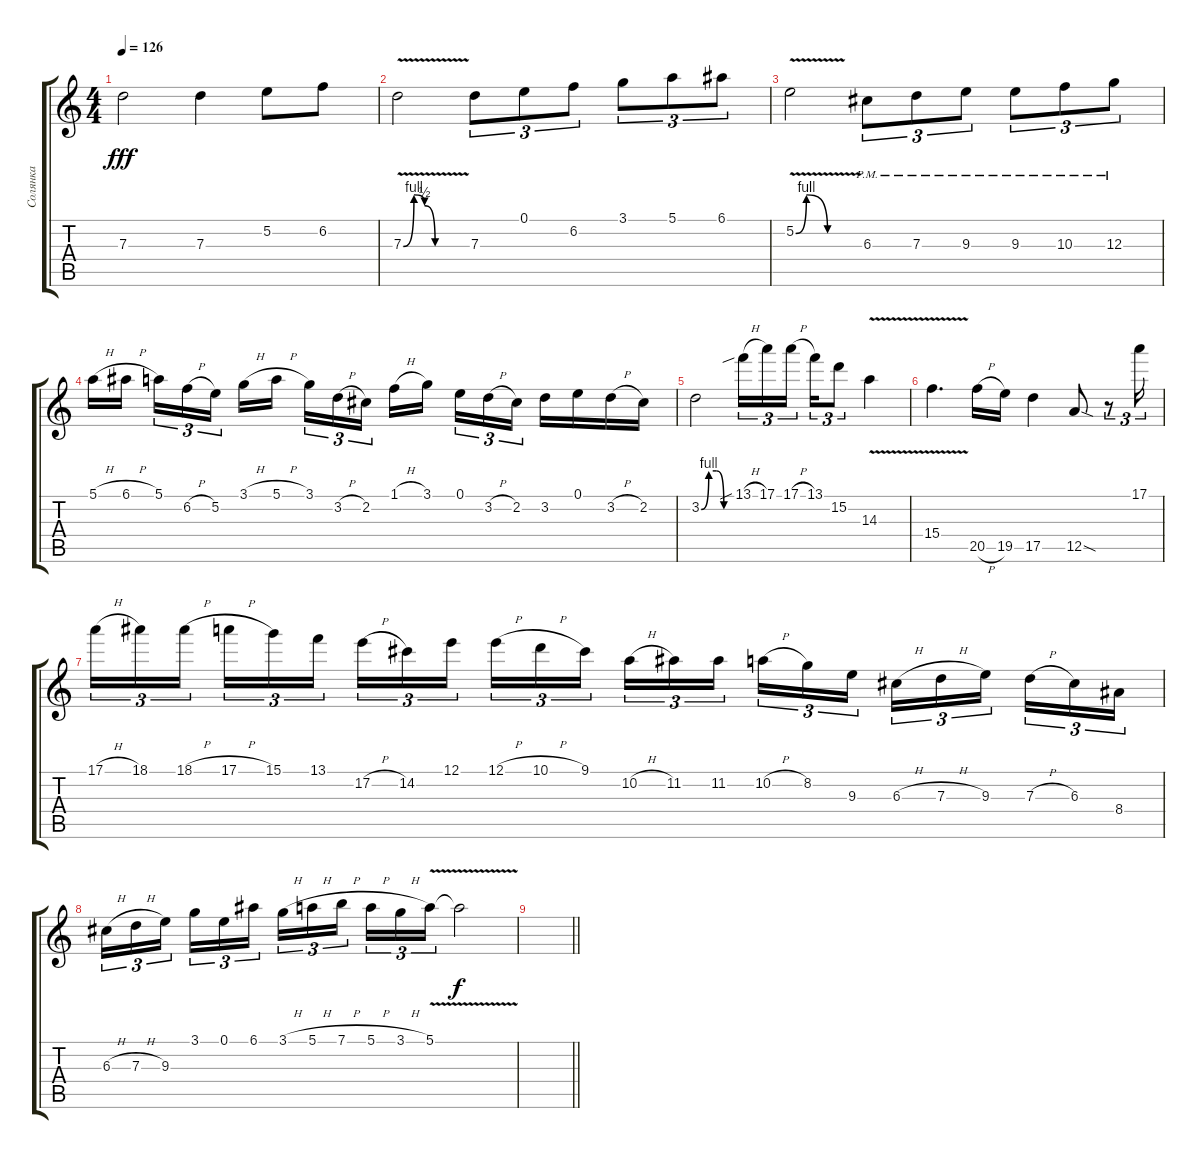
\track ("Солянка" "Солянка") {instrument distortionguitar}
\staff {score tabs}
\tuning (E4 B3 G3 D3 A2 E2) {hide}
\ts (4 4)
\tempo 126
\clef g2
\ks c
7.3.2{dy fff balance 10} 7.3.4 5.2.8 6.2.8 |
7.3{be (custom 0 0 10 4 20 2 30 0 45 0 60 0) v}.2 7.3.8{tu (3 2)} 0.1.8{tu (3 2)} 6.2.8{tu (3 2)} 3.1.8{tu (3 2)} 5.1.8{tu (3 2)} 6.1.8{tu (3 2)} |
5.2{be (custom 0 0 10 4 30 0 45 0 60 0) v}.2 6.3{pm}.8{tu (3 2)} 7.3{pm}.8{tu (3 2)} 9.3{pm}.8{tu (3 2)} 9.3{pm}.8{tu (3 2)} 10.3{pm}.8{tu (3 2)} 12.3{pm}.8{tu (3 2)} |
5.1{h}.16 6.1{h}.16{beam splitsecondary} 5.1.16{tu (3 2)} 6.2{h}.16{tu (3 2)} 5.2.16{tu (3 2)} 3.1{h}.16 5.1{h}.16{beam splitsecondary} 3.1.16{tu (3 2)} 3.2{h}.16{tu (3 2)} 2.2.16{tu (3 2)} 1.1{h}.16 3.1.16{beam splitsecondary} 0.1.16{tu (3 2)} 3.2{h}.16{tu (3 2)} 2.2.16{tu (3 2)} 3.2.16 0.1.16 3.2{h}.16 2.2.16 |
3.2{be (custom 0 0 15 4 30 4 45 0 60 0)}.2 13.1{sib h}.16{tu (3 2)} 17.1.16{tu (3 2)} 17.1{h}.16{tu (3 2) beam splitsecondary} 13.1.16{tu (3 2)} 15.2.8{tu (3 2)} 14.3{v}.4 |
15.4{v}.4{d} 20.5{h}.16 19.5.16 17.5.4 12.5{sod}.8 r.8{tu (3 2)} 17.1.16{tu (3 2)} |
17.1{h}.16{tu (3 2)} 18.1.16{tu (3 2)} 18.1{h}.16{tu (3 2) beam splitsecondary} 17.1{h}.16{tu (3 2)} 15.1.16{tu (3 2)} 13.1.16{tu (3 2)} 17.2{h}.16{tu (3 2)} 14.2.16{tu (3 2)} 12.1.16{tu (3 2) beam splitsecondary} 12.1{h}.16{tu (3 2)} 10.1{h}.16{tu (3 2)} 9.1.16{tu (3 2)} 10.2{h}.16{tu (3 2)} 11.2.16{tu (3 2)} 11.2.16{tu (3 2) beam splitsecondary} 10.2{h}.16{tu (3 2)} 8.2.16{tu (3 2)} 9.3.16{tu (3 2)} 6.3{h}.16{tu (3 2)} 7.3{h}.16{tu (3 2)} 9.3.16{tu (3 2) beam splitsecondary} 7.3{h}.16{tu (3 2)} 6.3.16{tu (3 2)} 8.4.16{tu (3 2)} |
6.3{h}.16{tu (3 2)} 7.3{h}.16{tu (3 2)} 9.3.16{tu (3 2) beam splitsecondary} 3.1.16{tu (3 2)} 0.1.16{tu (3 2)} 6.1.16{tu (3 2)} 3.1{h}.16{tu (3 2)} 5.1{h}.16{tu (3 2)} 7.1{h}.16{tu (3 2) beam splitsecondary} 5.1{h}.16{tu (3 2)} 3.1{h}.16{tu (3 2)} 5.1{v}.16{tu (3 2)} 5.1{t}.2{dy f} |
\barLineRight lightlight
